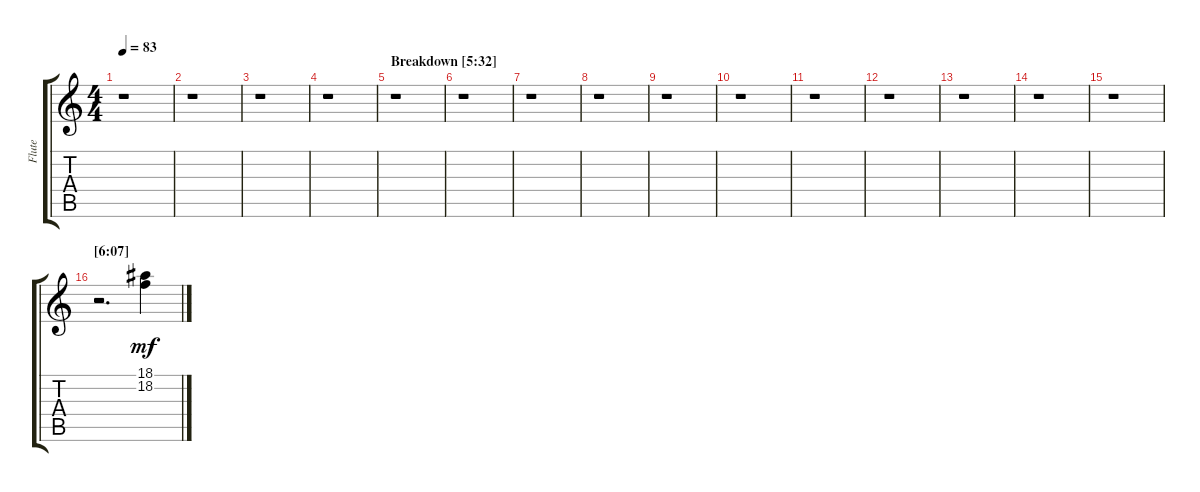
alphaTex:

\track ("Flute" "Flute") {instrument piccolo}
\staff {score tabs}
\tuning (E4 B3 G3 D3 A2 E2) {hide}
\ts (4 4)
\tempo 83
\clef g2
\ks c
r.1{dy f} |
r.1 |
r.1 |
r.1 |
\section ("" "Breakdown [5:32]")
r.1 |
r.1 |
r.1 |
r.1 |
r.1 |
r.1 |
r.1 |
r.1 |
r.1 |
r.1 |
r.1 |
\section ("" "[6:07]")
r.2{d} (18.1 18.2).4{dy mf}
